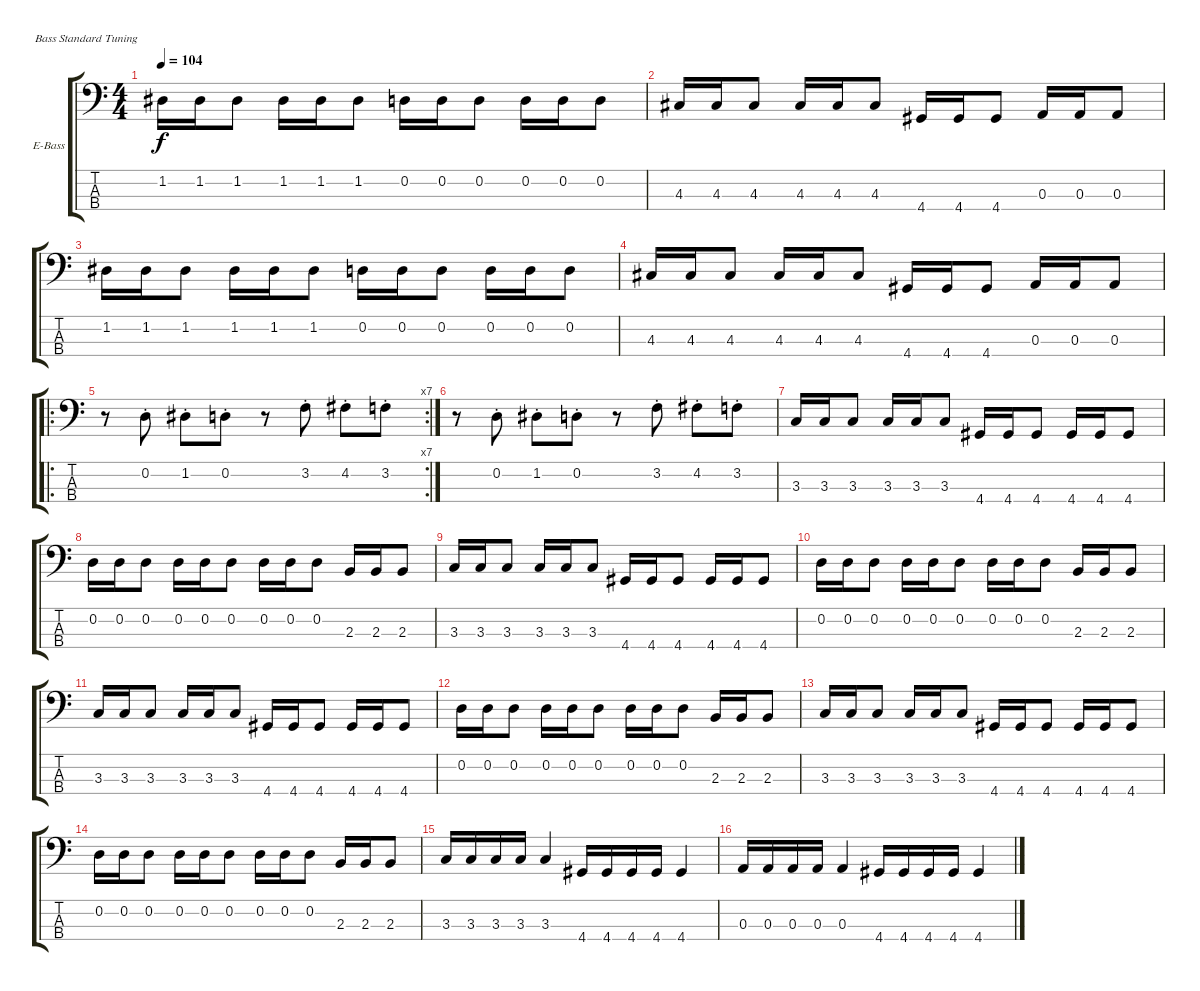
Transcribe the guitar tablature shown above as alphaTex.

\bracketExtendMode groupsimilarinstruments
\firstSystemTrackNameOrientation horizontal
\otherSystemsTrackNameOrientation horizontal
\track ("Electric Bass" "E-Bass") {instrument electricbassfinger}
\staff {score tabs}
\tuning (G2 D2 A1 E1)
\ts (4 4)
\tempo 104
\clef f4
\scale
0.333333
\ks c
1.2.16{dy f} 1.2.16 1.2.8 1.2.16 1.2.16 1.2.8 0.2.16 0.2.16 0.2.8 0.2.16 0.2.16 0.2.8 |
\scale
0.333333 4.3.16 4.3.16 4.3.8 4.3.16 4.3.16 4.3.8 4.4.16 4.4.16 4.4.8 0.3.16 0.3.16 0.3.8 |
\scale
0.333333 1.2.16 1.2.16 1.2.8 1.2.16 1.2.16 1.2.8 0.2.16 0.2.16 0.2.8 0.2.16 0.2.16 0.2.8 |
\scale
0.333333 4.3.16 4.3.16 4.3.8 4.3.16 4.3.16 4.3.8 4.4.16 4.4.16 4.4.8 0.3.16 0.3.16 0.3.8 |
\ro
\rc 7
\scale
0.393035 r.8 0.2{st}.8 1.2{st}.8 0.2{st}.8 r.8 3.2{st}.8 4.2{st}.8 3.2{st}.8 |
\scale
0.303483 r.8 0.2{st}.8 1.2{st}.8 0.2{st}.8 r.8 3.2{st}.8 4.2{st}.8 3.2{st}.8 |
\scale
0.303483 3.3.16 3.3.16 3.3.8 3.3.16 3.3.16 3.3.8 4.4.16 4.4.16 4.4.8 4.4.16 4.4.16 4.4.8 |
\scale
0.333333 0.2.16 0.2.16 0.2.8 0.2.16 0.2.16 0.2.8 0.2.16 0.2.16 0.2.8 2.3.16 2.3.16 2.3.8 |
\scale
0.333333 3.3.16 3.3.16 3.3.8 3.3.16 3.3.16 3.3.8 4.4.16 4.4.16 4.4.8 4.4.16 4.4.16 4.4.8 |
\scale
0.333333 0.2.16 0.2.16 0.2.8 0.2.16 0.2.16 0.2.8 0.2.16 0.2.16 0.2.8 2.3.16 2.3.16 2.3.8 |
\scale
0.333333 3.3.16 3.3.16 3.3.8 3.3.16 3.3.16 3.3.8 4.4.16 4.4.16 4.4.8 4.4.16 4.4.16 4.4.8 |
\scale
0.333333 0.2.16 0.2.16 0.2.8 0.2.16 0.2.16 0.2.8 0.2.16 0.2.16 0.2.8 2.3.16 2.3.16 2.3.8 |
\scale
0.333333 3.3.16 3.3.16 3.3.8 3.3.16 3.3.16 3.3.8 4.4.16 4.4.16 4.4.8 4.4.16 4.4.16 4.4.8 |
\scale
0.333333 0.2.16 0.2.16 0.2.8 0.2.16 0.2.16 0.2.8 0.2.16 0.2.16 0.2.8 2.3.16 2.3.16 2.3.8 |
\scale
0.333333 3.3.16 3.3.16 3.3.16 3.3.16 3.3.4 4.4.16 4.4.16 4.4.16 4.4.16 4.4.4 |
\scale
0.333333 0.3.16 0.3.16 0.3.16 0.3.16 0.3.4 4.4.16 4.4.16 4.4.16 4.4.16 4.4.4
